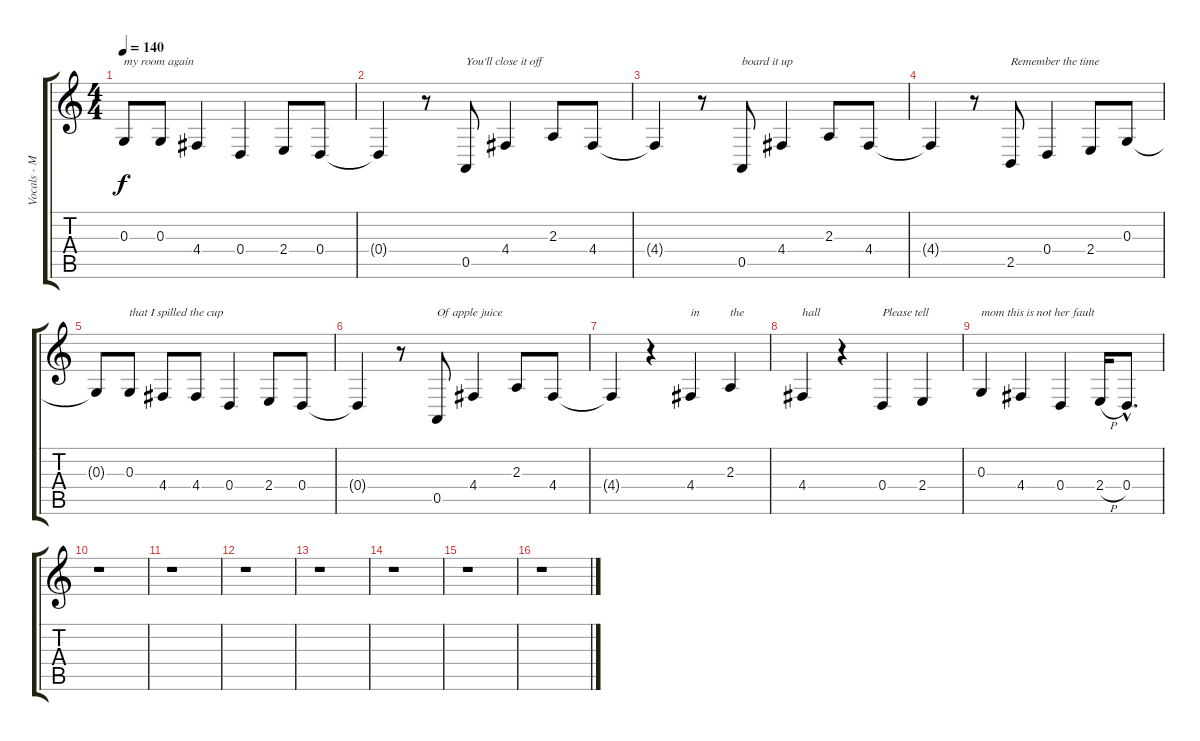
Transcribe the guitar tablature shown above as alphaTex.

\track ("Vocals - Mark " "Vocals - M") {instrument sopranosax}
\staff {score tabs}
\tuning (E4 B3 G3 D3 A2 E2) {hide}
\ts (4 4)
\tempo 140
\clef g2
\ks c
0.3.8{txt "my room again" dy f} 0.3.8 4.4.4 0.4.4 2.4.8 0.4.8 |
0.4{t}.4 r.8 0.5.8{txt "You'll close it off"} 4.4.4 2.3.8 4.4.8 |
4.4{t}.4 r.8 0.5.8{txt "board it up"} 4.4.4 2.3.8 4.4.8 |
4.4{t}.4 r.8 2.5.8{txt "Remember the time"} 0.4.4 2.4.8 0.3.8 |
0.3{t}.8 0.3.8{txt "that I spilled the cup"} 4.4.8 4.4.8 0.4.4 2.4.8 0.4.8 |
0.4{t}.4 r.8 0.5.8{txt "Of apple juice"} 4.4.4 2.3.8 4.4.8 |
4.4{t}.4 r.4 4.4.4{txt "in"} 2.3.4{txt "the"} |
4.4.4{txt "hall"} r.4 0.4.4{txt "Please tell"} 2.4.4 |
0.3.4{txt "mom this is not her fault"} 4.4.4 0.4.4 2.4{h}.16 0.4{hac}.8{d} |
r.1 |
r.1 |
r.1 |
r.1 |
r.1 |
r.1 |
r.1
